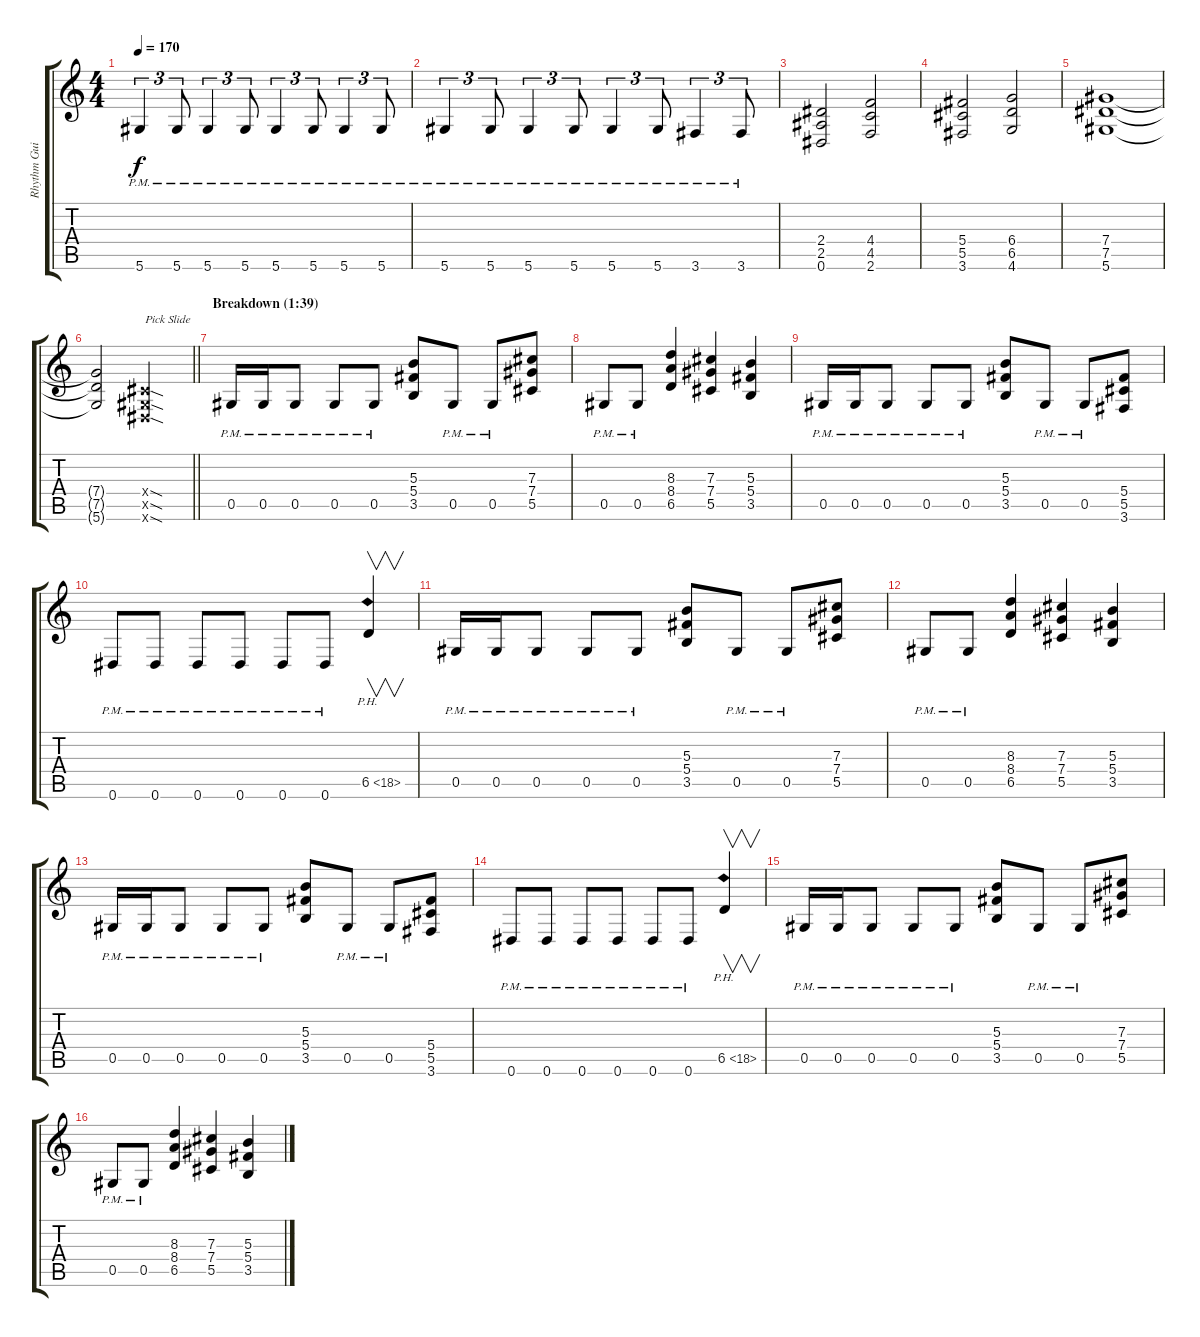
\track ("Rhythm Guitar 2" "Rhythm Gui") {instrument overdrivenguitar}
\staff {score tabs}
\tuning (Eb4 Bb3 Gb3 Db3 Ab2 Eb2) {hide}
\ts (4 4)
\tempo 170
\clef g2
\ks c
5.6{pm}.4{tu (3 2) dy f} 5.6{pm}.8{tu (3 2)} 5.6{pm}.4{tu (3 2)} 5.6{pm}.8{tu (3 2)} 5.6{pm}.4{tu (3 2)} 5.6{pm}.8{tu (3 2)} 5.6{pm}.4{tu (3 2)} 5.6{pm}.8{tu (3 2)} |
5.6{pm}.4{tu (3 2)} 5.6{pm}.8{tu (3 2)} 5.6{pm}.4{tu (3 2)} 5.6{pm}.8{tu (3 2)} 5.6{pm}.4{tu (3 2)} 5.6{pm}.8{tu (3 2)} 3.6{pm}.4{tu (3 2)} 3.6{pm}.8{tu (3 2)} |
(2.4 2.5 0.6).2 (4.4 4.5 2.6).2 |
(5.4 5.5 3.6).2 (6.4 6.5 4.6).2 |
(7.4 7.5 5.6).1 |
\barLineRight lightlight
(7.4{t} 7.5{t} 5.6{t}).2 (0.4{sod x} 0.5{sod x} 0.6{sod x}).2{txt "Pick Slide"} |
\section ("" "Breakdown (1:39)")
0.5{pm}.16 0.5{pm}.16 0.5{pm}.8 0.5{pm}.8 0.5{pm}.8 (5.3 5.4 3.5).8 0.5{pm}.8 0.5{pm}.8 (7.3 7.4 5.5).8 |
0.5{pm}.8 0.5{pm}.8 (8.3 8.4 6.5).4 (7.3 7.4 5.5).4 (5.3 5.4 3.5).4 |
0.5{pm}.16 0.5{pm}.16 0.5{pm}.8 0.5{pm}.8 0.5{pm}.8 (5.3 5.4 3.5).8 0.5{pm}.8 0.5{pm}.8 (5.4 5.5 3.6).8 |
0.6{pm}.8 0.6{pm}.8 0.6{pm}.8 0.6{pm}.8 0.6{pm}.8 0.6{pm}.8 6.5{ph 12}.4{v} |
0.5{pm}.16 0.5{pm}.16 0.5{pm}.8 0.5{pm}.8 0.5{pm}.8 (5.3 5.4 3.5).8 0.5{pm}.8 0.5{pm}.8 (7.3 7.4 5.5).8 |
0.5{pm}.8 0.5{pm}.8 (8.3 8.4 6.5).4 (7.3 7.4 5.5).4 (5.3 5.4 3.5).4 |
0.5{pm}.16 0.5{pm}.16 0.5{pm}.8 0.5{pm}.8 0.5{pm}.8 (5.3 5.4 3.5).8 0.5{pm}.8 0.5{pm}.8 (5.4 5.5 3.6).8 |
0.6{pm}.8 0.6{pm}.8 0.6{pm}.8 0.6{pm}.8 0.6{pm}.8 0.6{pm}.8 6.5{ph 12}.4{v} |
0.5{pm}.16 0.5{pm}.16 0.5{pm}.8 0.5{pm}.8 0.5{pm}.8 (5.3 5.4 3.5).8 0.5{pm}.8 0.5{pm}.8 (7.3 7.4 5.5).8 |
0.5{pm}.8 0.5{pm}.8 (8.3 8.4 6.5).4 (7.3 7.4 5.5).4 (5.3 5.4 3.5).4
